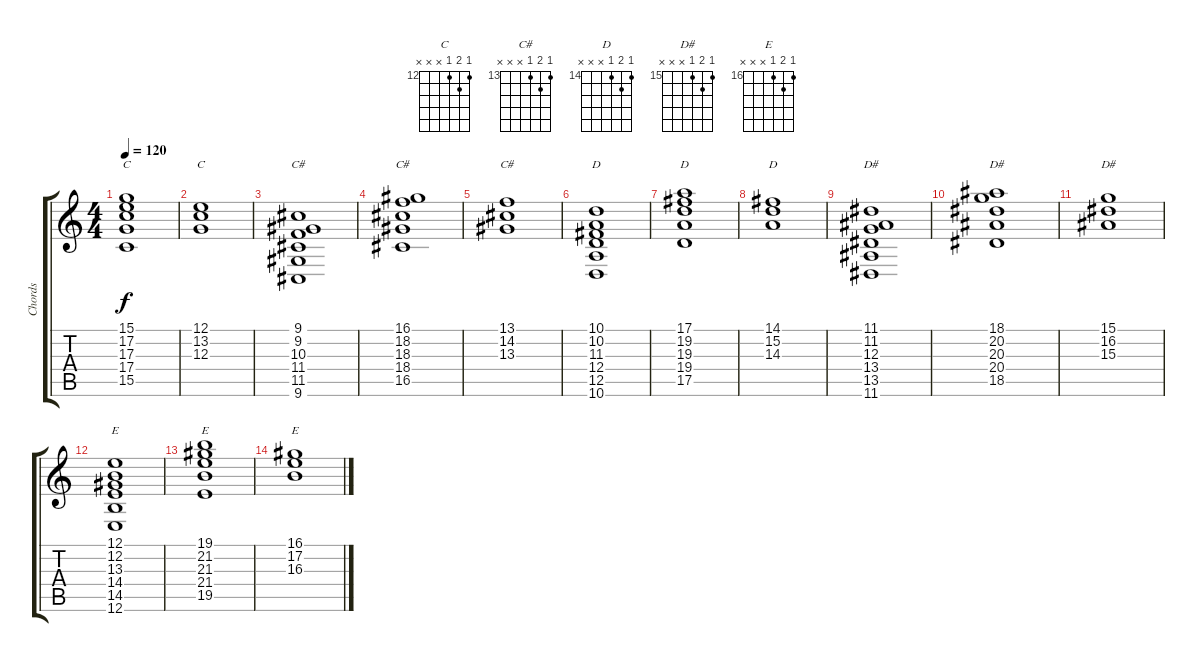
\track ("Chords" "Chords") {instrument lead2sawtooth}
\staff {score tabs}
\tuning (E4 B3 G3 D3 A2 E2) {hide}
\chord ("C" 15 17 17 17 15 x) {firstfret 15}
\chord ("C" 12 13 12 x x x) {firstfret 12}
\chord ("C#" 9 9 10 11 11 9) {firstfret 9}
\chord ("C#" 16 18 18 18 16 x) {firstfret 16}
\chord ("C#" 13 14 13 x x x) {firstfret 13}
\chord ("D" 10 10 11 12 12 10) {firstfret 10}
\chord ("D" 17 19 19 19 17 x) {firstfret 17}
\chord ("D" 14 15 14 x x x) {firstfret 14}
\chord ("D#" 11 11 12 13 13 11) {firstfret 11}
\chord ("D#" 18 20 20 20 18 x) {firstfret 18}
\chord ("D#" 15 16 15 x x x) {firstfret 15}
\chord ("E" 12 12 13 14 14 12) {firstfret 12}
\chord ("E" 19 21 21 21 19 x) {firstfret 19}
\chord ("E" 16 17 16 x x x) {firstfret 16}
\ts (4 4)
\tempo 120
\clef g2
\ks c
(15.1 17.2 17.3 17.4 15.5).1{ch "C" dy f} |
(12.1 13.2 12.3).1{ch "C"} |
(9.1 9.2 10.3 11.4 11.5 9.6).1{ch "C#"} |
(16.1 18.2 18.3 18.4 16.5).1{ch "C#"} |
(13.1 14.2 13.3).1{ch "C#"} |
(10.1 10.2 11.3 12.4 12.5 10.6).1{ch "D"} |
(17.1 19.2 19.3 19.4 17.5).1{ch "D"} |
(14.1 15.2 14.3).1{ch "D"} |
(11.1 11.2 12.3 13.4 13.5 11.6).1{ch "D#"} |
(18.1 20.2 20.3 20.4 18.5).1{ch "D#"} |
(15.1 16.2 15.3).1{ch "D#"} |
(12.1 12.2 13.3 14.4 14.5 12.6).1{ch "E"} |
(19.1 21.2 21.3 21.4 19.5).1{ch "E"} |
(16.1 17.2 16.3).1{ch "E"}
